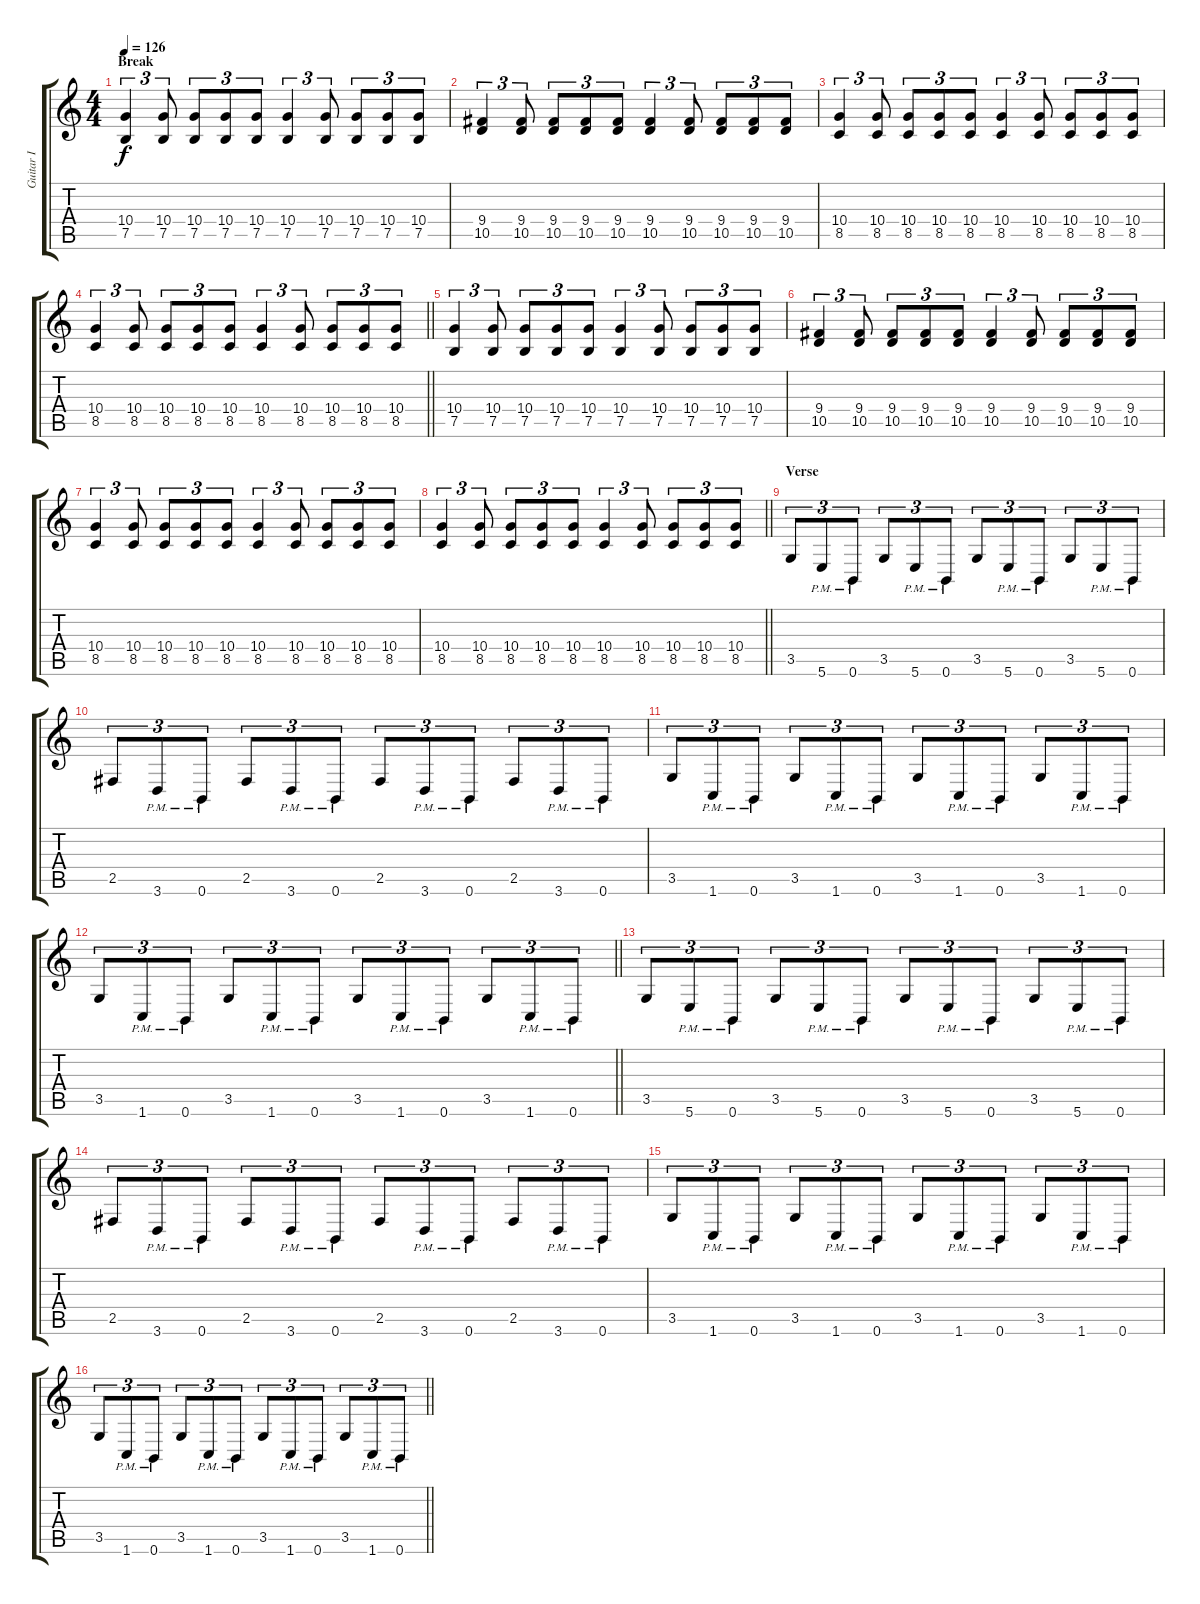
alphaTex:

\track ("Guitar I" "Guitar I") {instrument distortionguitar}
\staff {score tabs}
\tuning (B3 Gb3 D3 A2 E2 B1) {hide}
\ts (4 4)
\section ("" "Break")
\tempo 126
\clef g2
\ks c
(10.4 7.5).4{tu (3 2) dy f} (10.4 7.5).8{tu (3 2)} (10.4 7.5).8{tu (3 2)} (10.4 7.5).8{tu (3 2)} (10.4 7.5).8{tu (3 2)} (10.4 7.5).4{tu (3 2)} (10.4 7.5).8{tu (3 2)} (10.4 7.5).8{tu (3 2)} (10.4 7.5).8{tu (3 2)} (10.4 7.5).8{tu (3 2)} |
(9.4 10.5).4{tu (3 2)} (9.4 10.5).8{tu (3 2)} (9.4 10.5).8{tu (3 2)} (9.4 10.5).8{tu (3 2)} (9.4 10.5).8{tu (3 2)} (9.4 10.5).4{tu (3 2)} (9.4 10.5).8{tu (3 2)} (9.4 10.5).8{tu (3 2)} (9.4 10.5).8{tu (3 2)} (9.4 10.5).8{tu (3 2)} |
(10.4 8.5).4{tu (3 2)} (10.4 8.5).8{tu (3 2)} (10.4 8.5).8{tu (3 2)} (10.4 8.5).8{tu (3 2)} (10.4 8.5).8{tu (3 2)} (10.4 8.5).4{tu (3 2)} (10.4 8.5).8{tu (3 2)} (10.4 8.5).8{tu (3 2)} (10.4 8.5).8{tu (3 2)} (10.4 8.5).8{tu (3 2)} |
\barLineRight lightlight
(10.4 8.5).4{tu (3 2)} (10.4 8.5).8{tu (3 2)} (10.4 8.5).8{tu (3 2)} (10.4 8.5).8{tu (3 2)} (10.4 8.5).8{tu (3 2)} (10.4 8.5).4{tu (3 2)} (10.4 8.5).8{tu (3 2)} (10.4 8.5).8{tu (3 2)} (10.4 8.5).8{tu (3 2)} (10.4 8.5).8{tu (3 2)} |
\section ("" "")
(10.4 7.5).4{tu (3 2)} (10.4 7.5).8{tu (3 2)} (10.4 7.5).8{tu (3 2)} (10.4 7.5).8{tu (3 2)} (10.4 7.5).8{tu (3 2)} (10.4 7.5).4{tu (3 2)} (10.4 7.5).8{tu (3 2)} (10.4 7.5).8{tu (3 2)} (10.4 7.5).8{tu (3 2)} (10.4 7.5).8{tu (3 2)} |
(9.4 10.5).4{tu (3 2)} (9.4 10.5).8{tu (3 2)} (9.4 10.5).8{tu (3 2)} (9.4 10.5).8{tu (3 2)} (9.4 10.5).8{tu (3 2)} (9.4 10.5).4{tu (3 2)} (9.4 10.5).8{tu (3 2)} (9.4 10.5).8{tu (3 2)} (9.4 10.5).8{tu (3 2)} (9.4 10.5).8{tu (3 2)} |
(10.4 8.5).4{tu (3 2)} (10.4 8.5).8{tu (3 2)} (10.4 8.5).8{tu (3 2)} (10.4 8.5).8{tu (3 2)} (10.4 8.5).8{tu (3 2)} (10.4 8.5).4{tu (3 2)} (10.4 8.5).8{tu (3 2)} (10.4 8.5).8{tu (3 2)} (10.4 8.5).8{tu (3 2)} (10.4 8.5).8{tu (3 2)} |
\barLineRight lightlight
(10.4 8.5).4{tu (3 2)} (10.4 8.5).8{tu (3 2)} (10.4 8.5).8{tu (3 2)} (10.4 8.5).8{tu (3 2)} (10.4 8.5).8{tu (3 2)} (10.4 8.5).4{tu (3 2)} (10.4 8.5).8{tu (3 2)} (10.4 8.5).8{tu (3 2)} (10.4 8.5).8{tu (3 2)} (10.4 8.5).8{tu (3 2)} |
\section ("" "Verse")
3.5.8{tu (3 2)} 5.6{pm}.8{tu (3 2)} 0.6{pm}.8{tu (3 2)} 3.5.8{tu (3 2)} 5.6{pm}.8{tu (3 2)} 0.6{pm}.8{tu (3 2)} 3.5.8{tu (3 2)} 5.6{pm}.8{tu (3 2)} 0.6{pm}.8{tu (3 2)} 3.5.8{tu (3 2)} 5.6{pm}.8{tu (3 2)} 0.6{pm}.8{tu (3 2)} |
2.5.8{tu (3 2)} 3.6{pm}.8{tu (3 2)} 0.6{pm}.8{tu (3 2)} 2.5.8{tu (3 2)} 3.6{pm}.8{tu (3 2)} 0.6{pm}.8{tu (3 2)} 2.5.8{tu (3 2)} 3.6{pm}.8{tu (3 2)} 0.6{pm}.8{tu (3 2)} 2.5.8{tu (3 2)} 3.6{pm}.8{tu (3 2)} 0.6{pm}.8{tu (3 2)} |
3.5.8{tu (3 2)} 1.6{pm}.8{tu (3 2)} 0.6{pm}.8{tu (3 2)} 3.5.8{tu (3 2)} 1.6{pm}.8{tu (3 2)} 0.6{pm}.8{tu (3 2)} 3.5.8{tu (3 2)} 1.6{pm}.8{tu (3 2)} 0.6{pm}.8{tu (3 2)} 3.5.8{tu (3 2)} 1.6{pm}.8{tu (3 2)} 0.6{pm}.8{tu (3 2)} |
\barLineRight lightlight
3.5.8{tu (3 2)} 1.6{pm}.8{tu (3 2)} 0.6{pm}.8{tu (3 2)} 3.5.8{tu (3 2)} 1.6{pm}.8{tu (3 2)} 0.6{pm}.8{tu (3 2)} 3.5.8{tu (3 2)} 1.6{pm}.8{tu (3 2)} 0.6{pm}.8{tu (3 2)} 3.5.8{tu (3 2)} 1.6{pm}.8{tu (3 2)} 0.6{pm}.8{tu (3 2)} |
\section ("" "")
3.5.8{tu (3 2)} 5.6{pm}.8{tu (3 2)} 0.6{pm}.8{tu (3 2)} 3.5.8{tu (3 2)} 5.6{pm}.8{tu (3 2)} 0.6{pm}.8{tu (3 2)} 3.5.8{tu (3 2)} 5.6{pm}.8{tu (3 2)} 0.6{pm}.8{tu (3 2)} 3.5.8{tu (3 2)} 5.6{pm}.8{tu (3 2)} 0.6{pm}.8{tu (3 2)} |
2.5.8{tu (3 2)} 3.6{pm}.8{tu (3 2)} 0.6{pm}.8{tu (3 2)} 2.5.8{tu (3 2)} 3.6{pm}.8{tu (3 2)} 0.6{pm}.8{tu (3 2)} 2.5.8{tu (3 2)} 3.6{pm}.8{tu (3 2)} 0.6{pm}.8{tu (3 2)} 2.5.8{tu (3 2)} 3.6{pm}.8{tu (3 2)} 0.6{pm}.8{tu (3 2)} |
3.5.8{tu (3 2)} 1.6{pm}.8{tu (3 2)} 0.6{pm}.8{tu (3 2)} 3.5.8{tu (3 2)} 1.6{pm}.8{tu (3 2)} 0.6{pm}.8{tu (3 2)} 3.5.8{tu (3 2)} 1.6{pm}.8{tu (3 2)} 0.6{pm}.8{tu (3 2)} 3.5.8{tu (3 2)} 1.6{pm}.8{tu (3 2)} 0.6{pm}.8{tu (3 2)} |
\barLineRight lightlight
3.5.8{tu (3 2)} 1.6{pm}.8{tu (3 2)} 0.6{pm}.8{tu (3 2)} 3.5.8{tu (3 2)} 1.6{pm}.8{tu (3 2)} 0.6{pm}.8{tu (3 2)} 3.5.8{tu (3 2)} 1.6{pm}.8{tu (3 2)} 0.6{pm}.8{tu (3 2)} 3.5.8{tu (3 2)} 1.6{pm}.8{tu (3 2)} 0.6{pm}.8{tu (3 2)}
